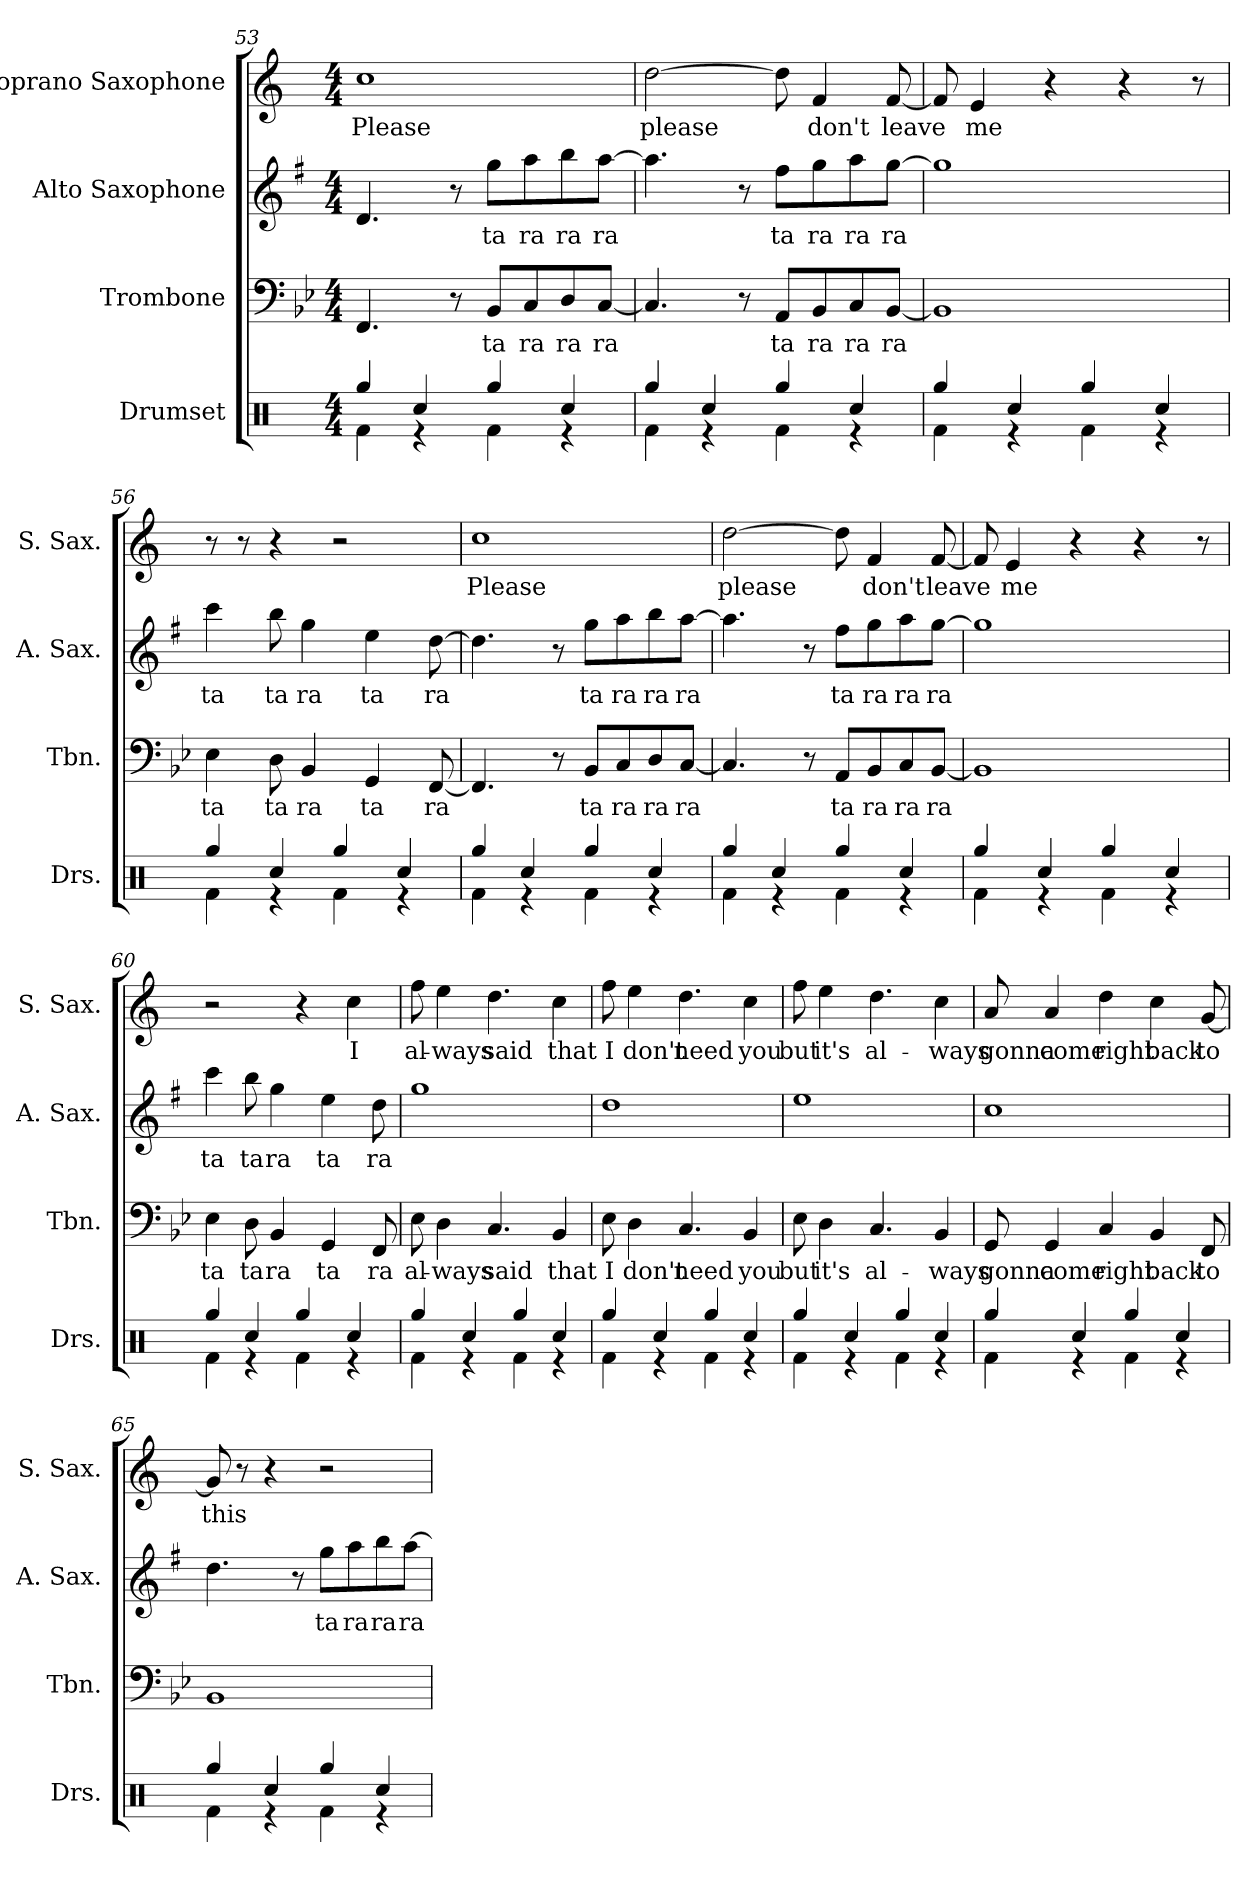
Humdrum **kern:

**kern	**kern	**text	**kern	**text	**kern	**text
*part4	*part3	*part3	*part2	*part2	*part1	*part1
*staff4	*staff3	*staff3	*staff2	*staff2	*staff1	*staff1
*I"Drumset	*I"Trombone	*	*I"Alto Saxophone	*	*I"Soprano Saxophone	*
*I'Drs.	*I'Tbn.	*	*I'A. Sax.	*	*I'S. Sax.	*
!!LO:LB:g=z
*clefX	*clefF4	*	*clefG2	*	*clefG2	*
*	*	*	*ITrd5c9	*	*ITrd1c2	*
*k[]	*k[b-e-]	*	*k[b-e-]	*	*k[b-e-]	*
*M4/4	*M4/4	*	*M4/4	*	*M4/4	*
=53	=53	=53	=53	=53	=53	=53
*^	*	*	*	*	*	*
!	!	!	!	!	!	!	!LO:LY:b
4Rgg/	4Rf\	4.FF/	.	4.F/	.	1b-	Please
4Rcc/	4r	.	.	.	.	.	.
.	.	8r	.	8r	.	.	.
!	!	!	!LO:LY:b	!	!LO:LY:b	!	!
4Rgg/	4Rf\	8BB-/L	ta	8b-\L	ta	.	.
!	!	!	!LO:LY:b	!	!LO:LY:b	!	!
.	.	8C/	ra	8cc\	ra	.	.
!	!	!	!LO:LY:b	!	!LO:LY:b	!	!
4Rcc/	4r	8D/	ra	8dd\	ra	.	.
!	!	!	!LO:LY:b	!	!LO:LY:b	!	!
.	.	[8C/J	ra	[8cc\J	ra	.	.
=54	=54	=54	=54	=54	=54	=54	=54
!	!	!	!	!	!	!	!LO:LY:b
4Rgg/	4Rf\	4.C/]	.	4.cc\]	.	[2cc\	please
4Rcc/	4r	.	.	.	.	.	.
.	.	8r	.	8r	.	.	.
!	!	!	!LO:LY:b	!	!LO:LY:b	!	!
4Rgg/	4Rf\	8AA/L	ta	8a\L	ta	8cc\]	.
!	!	!	!LO:LY:b	!	!LO:LY:b	!	!LO:LY:b
.	.	8BB-/	ra	8b-\	ra	4e-/	don't
!	!	!	!LO:LY:b	!	!LO:LY:b	!	!
4Rcc/	4r	8C/	ra	8cc\	ra	.	.
!	!	!	!LO:LY:b	!	!LO:LY:b	!	!LO:LY:b
.	.	[8BB-/J	ra	[8b-\J	ra	[8e-/	leave
=55	=55	=55	=55	=55	=55	=55	=55
4Rgg/	4Rf\	1BB-]	.	1b-]	.	8e-/]	.
!	!	!	!	!	!	!	!LO:LY:b
.	.	.	.	.	.	4d/	me
4Rcc/	4r	.	.	.	.	.	.
.	.	.	.	.	.	4r	.
4Rgg/	4Rf\	.	.	.	.	.	.
.	.	.	.	.	.	4r	.
4Rcc/	4r	.	.	.	.	.	.
.	.	.	.	.	.	8r	.
=56	=56	=56	=56	=56	=56	=56	=56
!	!	!	!LO:LY:b	!	!LO:LY:b	!	!
4Rgg/	4Rf\	4E-\	ta	4ee-\	ta	8r	.
.	.	.	.	.	.	8r	.
!	!	!	!LO:LY:b	!	!LO:LY:b	!	!
4Rcc/	4r	8D\	ta	8dd\	ta	4r	.
!	!	!	!LO:LY:b	!	!LO:LY:b	!	!
.	.	4BB-/	ra	4b-\	ra	.	.
4Rgg/	4Rf\	.	.	.	.	2r	.
!	!	!	!LO:LY:b	!	!LO:LY:b	!	!
.	.	4GG/	ta	4g\	ta	.	.
4Rcc/	4r	.	.	.	.	.	.
!	!	!	!LO:LY:b	!	!LO:LY:b	!	!
.	.	[8FF/	ra	[8f\	ra	.	.
=57	=57	=57	=57	=57	=57	=57	=57
!	!	!	!	!	!	!	!LO:LY:b
4Rgg/	4Rf\	4.FF/]	.	4.f\]	.	1b-	Please
4Rcc/	4r	.	.	.	.	.	.
.	.	8r	.	8r	.	.	.
!	!	!	!LO:LY:b	!	!LO:LY:b	!	!
4Rgg/	4Rf\	8BB-/L	ta	8b-\L	ta	.	.
!	!	!	!LO:LY:b	!	!LO:LY:b	!	!
.	.	8C/	ra	8cc\	ra	.	.
!	!	!	!LO:LY:b	!	!LO:LY:b	!	!
4Rcc/	4r	8D/	ra	8dd\	ra	.	.
!	!	!	!LO:LY:b	!	!LO:LY:b	!	!
.	.	[8C/J	ra	[8cc\J	ra	.	.
!!LO:PB:g=z
=58	=58	=58	=58	=58	=58	=58	=58
!	!	!	!	!	!	!	!LO:LY:b
4Rgg/	4Rf\	4.C/]	.	4.cc\]	.	[2cc\	please
4Rcc/	4r	.	.	.	.	.	.
.	.	8r	.	8r	.	.	.
!	!	!	!LO:LY:b	!	!LO:LY:b	!	!
4Rgg/	4Rf\	8AA/L	ta	8a\L	ta	8cc\]	.
!	!	!	!LO:LY:b	!	!LO:LY:b	!	!LO:LY:b
.	.	8BB-/	ra	8b-\	ra	4e-/	don't
!	!	!	!LO:LY:b	!	!LO:LY:b	!	!
4Rcc/	4r	8C/	ra	8cc\	ra	.	.
!	!	!	!LO:LY:b	!	!LO:LY:b	!	!LO:LY:b
.	.	[8BB-/J	ra	[8b-\J	ra	[8e-/	leave
=59	=59	=59	=59	=59	=59	=59	=59
4Rgg/	4Rf\	1BB-]	.	1b-]	.	8e-/]	.
!	!	!	!	!	!	!	!LO:LY:b
.	.	.	.	.	.	4d/	me
4Rcc/	4r	.	.	.	.	.	.
.	.	.	.	.	.	4r	.
4Rgg/	4Rf\	.	.	.	.	.	.
.	.	.	.	.	.	4r	.
4Rcc/	4r	.	.	.	.	.	.
.	.	.	.	.	.	8r	.
=60	=60	=60	=60	=60	=60	=60	=60
!	!	!	!LO:LY:b	!	!LO:LY:b	!	!
4Rgg/	4Rf\	4E-\	ta	4ee-\	ta	2r	.
!	!	!	!LO:LY:b	!	!LO:LY:b	!	!
4Rcc/	4r	8D\	ta	8dd\	ta	.	.
!	!	!	!LO:LY:b	!	!LO:LY:b	!	!
.	.	4BB-/	ra	4b-\	ra	.	.
4Rgg/	4Rf\	.	.	.	.	4r	.
!	!	!	!LO:LY:b	!	!LO:LY:b	!	!
.	.	4GG/	ta	4g\	ta	.	.
!	!	!	!	!	!	!	!LO:LY:b
4Rcc/	4r	.	.	.	.	4b-\	I
!	!	!	!LO:LY:b	!	!LO:LY:b	!	!
.	.	8FF/	ra	8f\	ra	.	.
=61	=61	=61	=61	=61	=61	=61	=61
!	!	!	!LO:LY:b	!	!	!	!LO:LY:b
4Rgg/	4Rf\	8E-\	al-	1b-	.	8ee-\	al-
!	!	!	!LO:LY:b	!	!	!	!LO:LY:b
.	.	4D\	-ways	.	.	4dd\	-ways
4Rcc/	4r	.	.	.	.	.	.
!	!	!	!LO:LY:b	!	!	!	!LO:LY:b
.	.	4.C/	said	.	.	4.cc\	said
4Rgg/	4Rf\	.	.	.	.	.	.
!	!	!	!LO:LY:b	!	!	!	!LO:LY:b
4Rcc/	4r	4BB-/	that	.	.	4b-\	that
=62	=62	=62	=62	=62	=62	=62	=62
!	!	!	!LO:LY:b	!	!	!	!LO:LY:b
4Rgg/	4Rf\	8E-\	I	1f	.	8ee-\	I
!	!	!	!LO:LY:b	!	!	!	!LO:LY:b
.	.	4D\	don't	.	.	4dd\	don't
4Rcc/	4r	.	.	.	.	.	.
!	!	!	!LO:LY:b	!	!	!	!LO:LY:b
.	.	4.C/	need	.	.	4.cc\	need
4Rgg/	4Rf\	.	.	.	.	.	.
!	!	!	!LO:LY:b	!	!	!	!LO:LY:b
4Rcc/	4r	4BB-/	you	.	.	4b-\	you
!!LO:LB:g=z
=63	=63	=63	=63	=63	=63	=63	=63
!	!	!	!LO:LY:b	!	!	!	!LO:LY:b
4Rgg/	4Rf\	8E-\	but	1g	.	8ee-\	but
!	!	!	!LO:LY:b	!	!	!	!LO:LY:b
.	.	4D\	it's	.	.	4dd\	it's
4Rcc/	4r	.	.	.	.	.	.
!	!	!	!LO:LY:b	!	!	!	!LO:LY:b
.	.	4.C/	al-	.	.	4.cc\	al-
4Rgg/	4Rf\	.	.	.	.	.	.
!	!	!	!LO:LY:b	!	!	!	!LO:LY:b
4Rcc/	4r	4BB-/	-ways	.	.	4b-\	-ways
=64	=64	=64	=64	=64	=64	=64	=64
!	!	!	!LO:LY:b	!	!	!	!LO:LY:b
4Rgg/	4Rf\	8GG/	gonna	1e-	.	8g/	gonna
!	!	!	!LO:LY:b	!	!	!	!LO:LY:b
.	.	4GG/	come	.	.	4g/	come
4Rcc/	4r	.	.	.	.	.	.
!	!	!	!LO:LY:b	!	!	!	!LO:LY:b
.	.	4C/	right	.	.	4cc\	right
4Rgg/	4Rf\	.	.	.	.	.	.
!	!	!	!LO:LY:b	!	!	!	!LO:LY:b
.	.	4BB-/	back	.	.	4b-\	back
4Rcc/	4r	.	.	.	.	.	.
!	!	!	!LO:LY:b	!	!	!	!LO:LY:b
.	.	8FF/	to	.	.	[8f/	to
=65	=65	=65	=65	=65	=65	=65	=65
!	!	!	!	!	!	!	!LO:LY:b
4Rgg/	4Rf\	1BB-	.	4.f\	.	8f/]	this
.	.	.	.	.	.	8r	.
4Rcc/	4r	.	.	.	.	4r	.
.	.	.	.	8r	.	.	.
!	!	!	!	!	!LO:LY:b	!	!
4Rgg/	4Rf\	.	.	8b-\L	ta	2r	.
!	!	!	!	!	!LO:LY:b	!	!
.	.	.	.	8cc\	ra	.	.
!	!	!	!	!	!LO:LY:b	!	!
4Rcc/	4r	.	.	8dd\	ra	.	.
!	!	!	!	!	!LO:LY:b	!	!
.	.	.	.	[8cc\J	ra	.	.
*v	*v	*	*	*	*	*	*
=	=	=	=	=	=	=
*-	*-	*-	*-	*-	*-	*-
